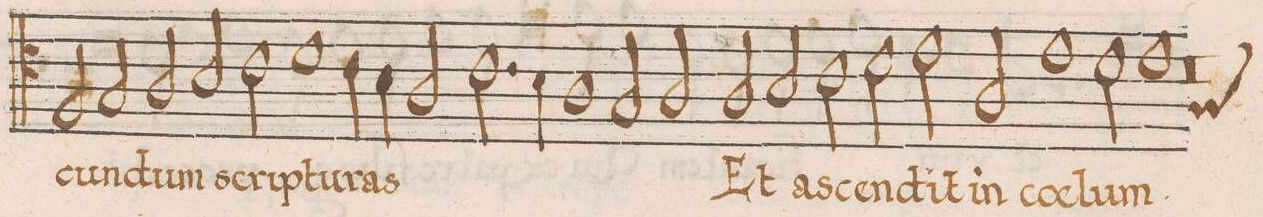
**kern	**text
*I"CANTVS	*
*clefC4	*
*k[]	*
*met(C|)	*
*M2/1	*
2F/	-cun-
2G/	.
2A/	-dum
2B/	.
=94-	=94-
2c\	scrip-
1d	-tu-
4c\	-ras
4B\	.
=95-	=95-
2A/	.
2.c\	.
4B\	.
1A\	.
=96-	=96-
2G/	.
2A/	.
2A/	Et
=97-	=97-
2B/	a-
2c\	-scen-
2d\	.
2e\	-dit
=98-	=98-
2A/	in
1e	coe-
2d\	-lum
=99-	=99-
1e	.
*custos:A	*
0rf	.
=100-	=100-
*-	*-
